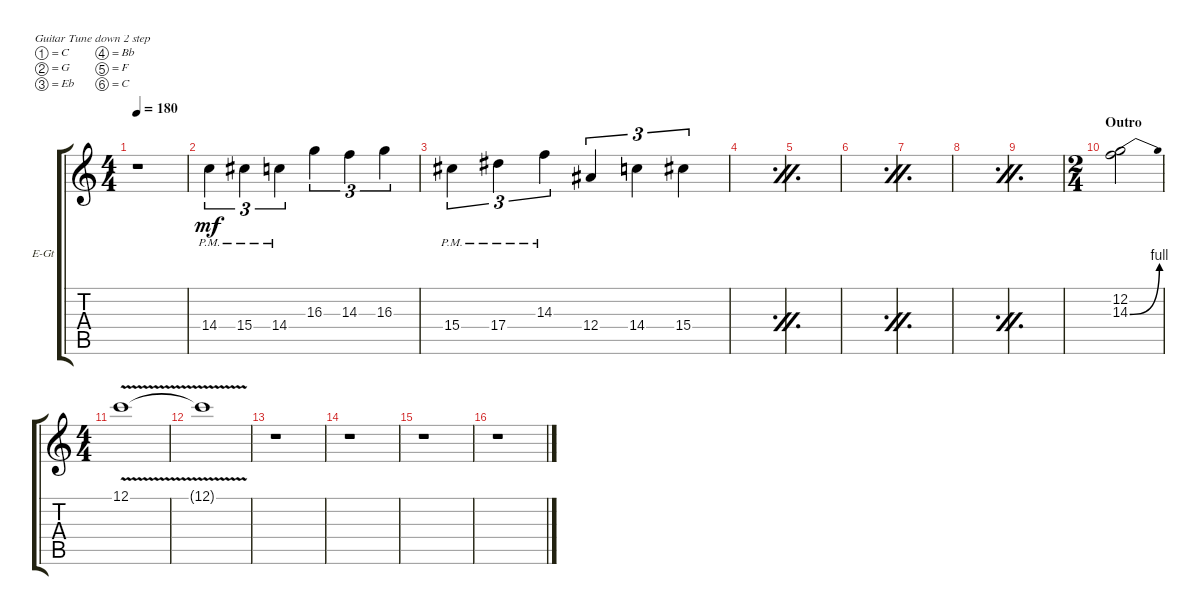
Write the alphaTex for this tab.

\defaultSystemsLayout 4
\bracketExtendMode groupsimilarinstruments
\multiBarRest
\firstSystemTrackNameOrientation horizontal
\otherSystemsTrackNameOrientation horizontal
\track ("Electric Guitar" "E-Gt") {instrument distortionguitar}
\staff {score tabs}
\tuning (C4 G3 Eb3 Bb2 F2 C2)
\ts (4 4)
\tempo 180
\clef g2
\ks c
r.1{dy f} |
14.4{pm}.4{tu (3 2) dy mf} 15.4{pm}.4{tu (3 2)} 14.4{pm}.4{tu (3 2)} 16.3.4{tu (3 2)} 14.3.4{tu (3 2)} 16.3.4{tu (3 2)} |
15.4{pm}.4{tu (3 2)} 17.4{pm}.4{tu (3 2)} 14.3{pm}.4{tu (3 2)} 12.4.4{tu (3 2)} 14.4.4{tu (3 2)} 15.4.4{tu (3 2)} |
\simile firstofdouble
|
\simile secondofdouble
|
\simile firstofdouble
|
\simile secondofdouble
|
\simile firstofdouble
|
\simile secondofdouble
|
\ts (2 4)
\section ("" "Outro")
\simile none
(14.3{be (bend 0 0 45 4)} 12.2).2 |
\ts (4 4)
12.1{v}.1 |
12.1{v t}.1 |
r.1 |
r.1 |
r.1 |
r.1
